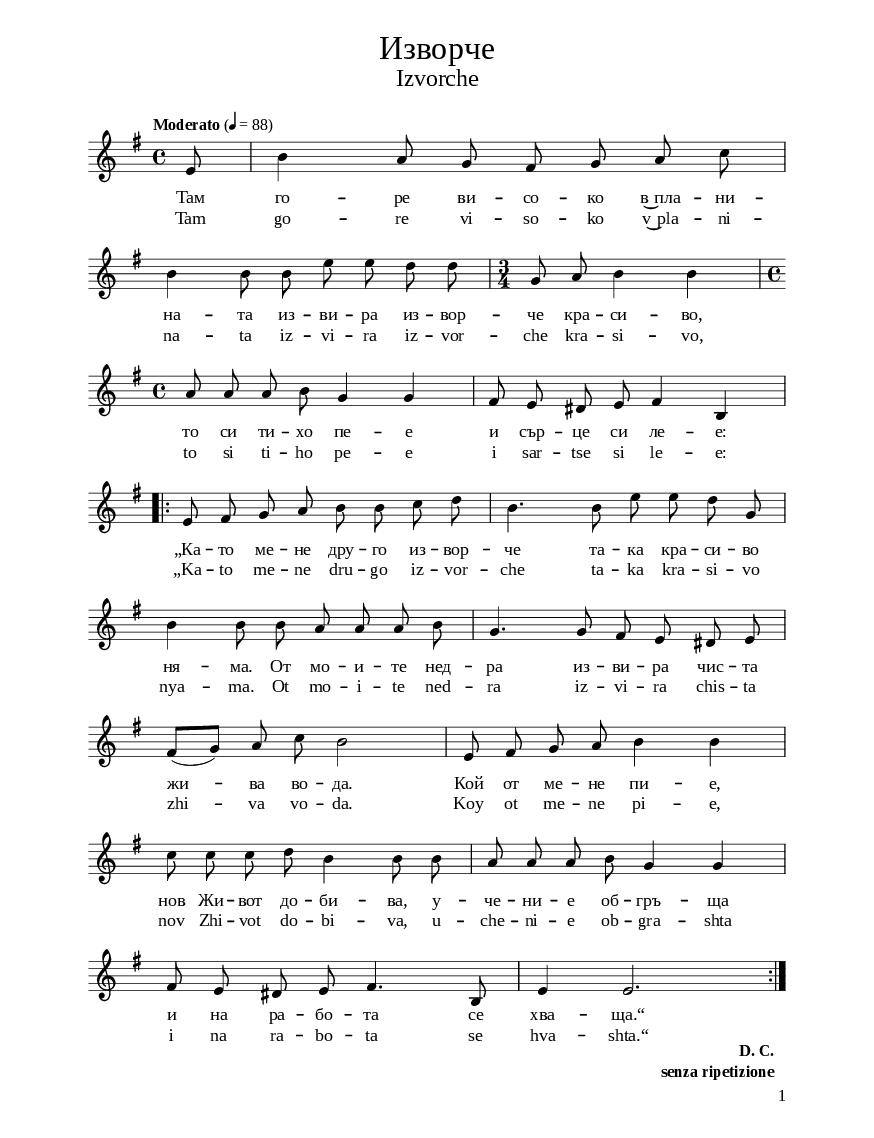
\version "2.24.0"

% include paper part and global functions
\include "include/globals.ily"

\bookpart {
  \include "include/bookpart-paper.ily"
  \score {
    \include "include/score-layout.ily"

    \new Voice \absolute {
      \clef treble
      \key g \major
      \time 4/4
      \tempoFunc "Moderato" 4 "88"
      \autoBeamOff
      \partial 8
      e'8 | % 2
      b'4  a'8  g'8  fis'8  g'8
      a'8 c''8 \break | % 3
      b'4 b'8 b'8 e''8
      e''8 d''8 d''8 | % 4
      \time 3/4  | % 4
      g'8  a'8 b'4 b'4 \break | % 5
      \time 4/4  | % 5
      a'8  a'8  a'8 b'8  g'4
      g'4 | % 6
      fis'8  e'8  dis'8  e'8  fis'4
      b4 \break | % 7
      \repeat volta 2 {
        e'8  fis'8  g'8  a'8 b'8
        b'8 c''8 d''8 | % 8
        b'4. b'8 e''8 e''8
        d''8  g'8 \break | % 9
        b'4 b'8 b'8  a'8  a'8
        a'8 b'8 |
        g'4.  g'8  fis'8  e'8  dis'8
        e'8 \break | % 11
        fis'8 ( [  g'8 ] )   a'8 c''8
        b'2 | % 12
        e'8  fis'8  g'8  a'8 b'4
        b'4 \break | % 13
        c''8 c''8 c''8 d''8
        b'4 b'8 b'8 | % 14
        a'8  a'8  a'8 b'8  g'4
        g'4 \break | % 15
        fis'8  e'8  dis'8  e'8  fis'4.
        b8 | % 16
        e'4  e'2.
      }
    }

    \addlyrics {
      Там го -- ре ви -- со -- ко в~пла
      -- ни -- на -- та из -- ви -- ра из --
      вор -- че кра -- си -- во, то си
      ти -- хо пе -- е и сър -- це си
      ле -- е: „Ка -- то ме -- не дру --
      го из -- вор -- че та -- ка кра --
      си -- во ня -- ма. От мо -- и -- те
      нед -- ра из -- ви -- ра чис -- та
      жи -- ва во -- да. Кой от ме --
      не пи -- е, нов Жи -- вот до -- би
      -- ва, у -- че -- ни -- е об -- гръ --
      ща и на ра -- бо -- та се хва --
      ща.“}
      \addlyrics {
        Tam go -- re vi -- so -- ko v~pla
        -- ni -- na -- ta iz -- vi -- ra iz --
        vor -- che kra -- si -- vo, to si
        ti -- ho pe -- e i sar -- tse si
        le -- e: „Ka -- to me -- ne dru --
        go iz -- vor -- che ta -- ka kra --
        si -- vo nya -- ma. Ot mo -- i -- te
        ned -- ra iz -- vi -- ra chis -- ta
        zhi -- va vo -- da. Koy ot me --
        ne pi -- e, nov Zhi -- vot do -- bi
        -- va, u -- che -- ni -- e ob -- gra --
        shta i na ra -- bo -- ta se hva --
        shta.“}


        \header {
          title = \titleFunc "Изворче" "Izvorche"
        }

        \midi{}
      } % score

       \markup \dc-two "D. C.""senza ripetizione"
     \pageBreak

      % include foreign translation(s) of the song
       \version "2.24.0"

\markup \fill-line { \fontsize #deTitleFontSize "Quellchen" }
\markup \null
\markup \null
\markup \fontsize #deCoupletFontSize {
  \hspace #16
  \override #`(baseline-skip . ,deCoupletBaselineSkip)

  \column {
  
 \line { " "Dort oben, hoch im Gebirge,}

 \line { " "entspringt ein schönes Quellchen;}

 \line { " "es singt leise und gießt sein Herz aus:}

 \line { " "Es gibt kein anderes kleines, }

 \line { " "so schönes Quellchen wie mich. }

 \line { " "Aus meinen Tiefen }

 \line { " "entspringt reines und belebendes Wasser.}

 \line { " "Wer von meinem Wasser trinkt, }

 \line { " "gewinnt das neue Leben,}

 \line { " "er umarmt die Lehre }

 \line { " "und macht sich an die Arbeit.}
  }
}


    } % bookpart


